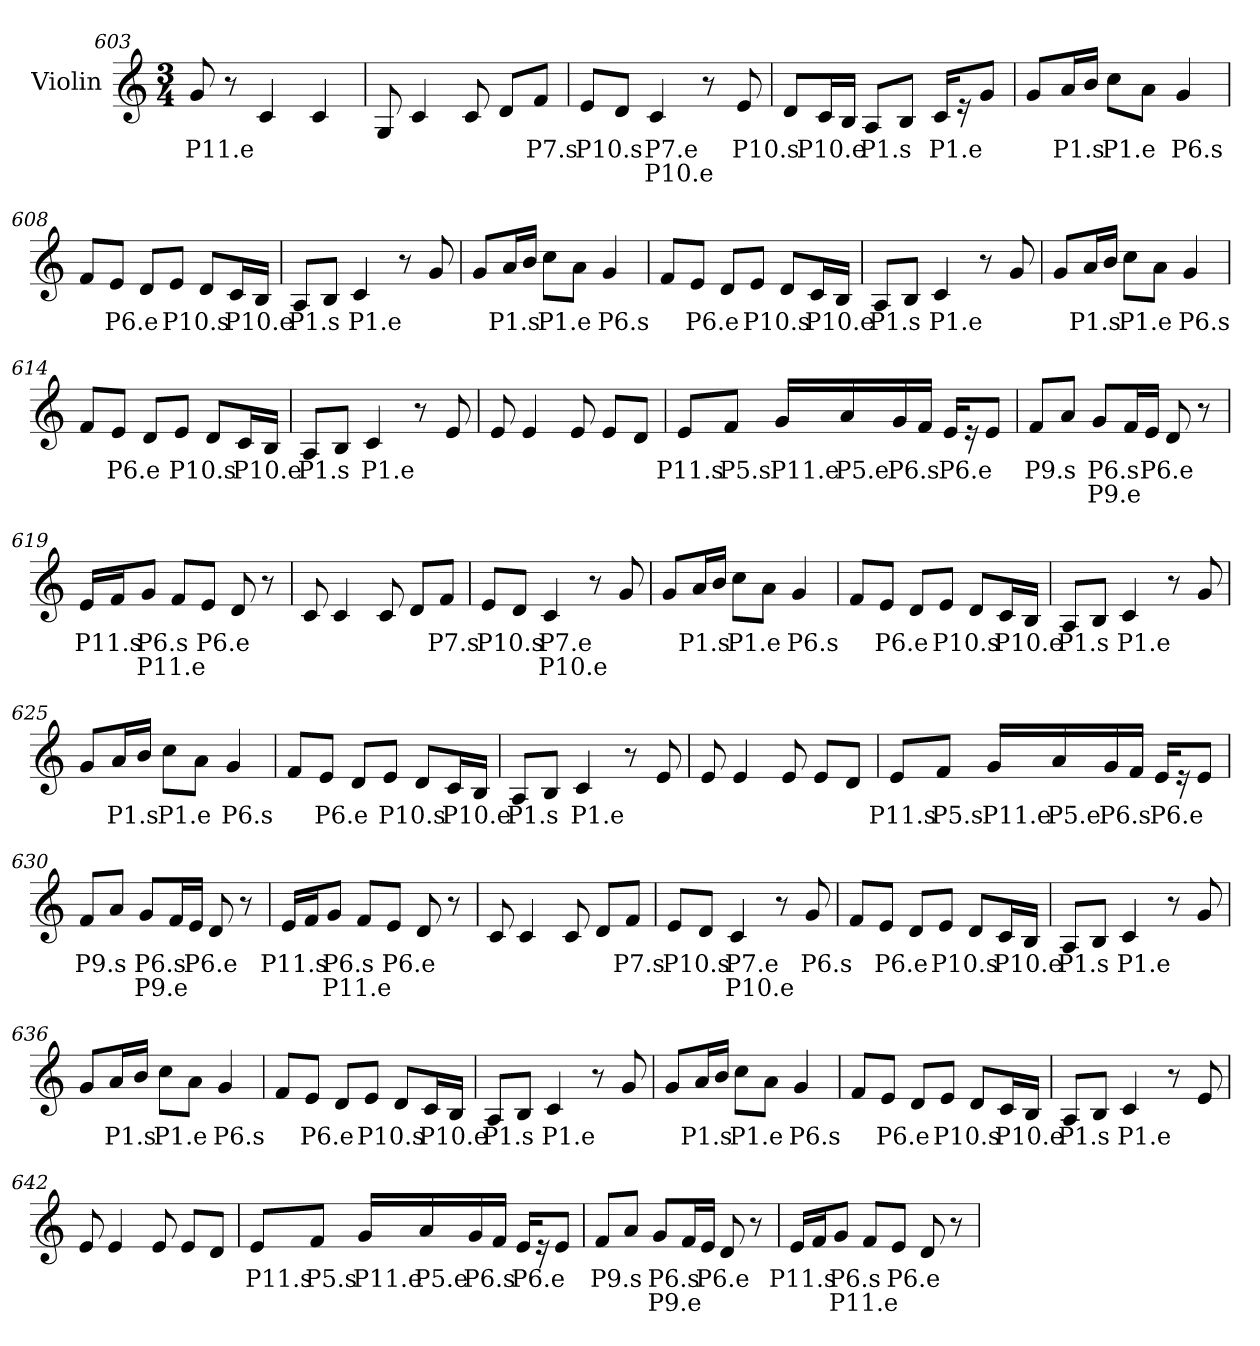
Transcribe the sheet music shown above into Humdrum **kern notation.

**kern	**text	**text
*part1	*part1	*part1
*staff1	*staff1	*staff1
*I"Violin	*	*
*clefG2	*	*
*k[]	*	*
*C:	*	*
*M3/4	*	*
=603	=603	=603
8gi/	P11.e	.
8r	.	.
4c/	.	.
4c/	.	.
!!LO:LB:g=z
=604	=604	=604
8G/	.	.
4c/	.	.
8c/	.	.
8d/L	.	.
8fi/J	P7.s	.
=605	=605	=605
8ei/L	P10.s	.
8di/J	.	.
4ci/	P7.e	P10.e
8r	.	.
8ei/	P10.s	.
=606	=606	=606
8di/L	.	.
16ci/L	P10.e	.
16B/JJ	.	.
8Ai/L	P1.s	.
8Bi/J	.	.
16ci/KL	P1.e	.
16r	.	.
8g/J	.	.
=607	=607	=607
8g/L	.	.
16ai/L	P1.s	.
16bi/JJ	.	.
8cci\L	P1.e	.
8a\J	.	.
4gi/	P6.s	.
=608	=608	=608
8fi/L	.	.
8ei/J	P6.e	.
8d/L	.	.
8ei/J	P10.s	.
8di/L	.	.
16ci/L	P10.e	.
16B/JJ	.	.
!!LO:LB:g=z
=609	=609	=609
8Ai/L	P1.s	.
8Bi/J	.	.
4ci/	P1.e	.
8r	.	.
8g/	.	.
=610	=610	=610
8g/L	.	.
16ai/L	P1.s	.
16bi/JJ	.	.
8cci\L	P1.e	.
8a\J	.	.
4gi/	P6.s	.
=611	=611	=611
8fi/L	.	.
8ei/J	P6.e	.
8d/L	.	.
8ei/J	P10.s	.
8di/L	.	.
16ci/L	P10.e	.
16B/JJ	.	.
=612	=612	=612
8Ai/L	P1.s	.
8Bi/J	.	.
4ci/	P1.e	.
8r	.	.
8g/	.	.
=613	=613	=613
8g/L	.	.
16ai/L	P1.s	.
16bi/JJ	.	.
8cci\L	P1.e	.
8a\J	.	.
4gi/	P6.s	.
=614	=614	=614
8fi/L	.	.
8ei/J	P6.e	.
8d/L	.	.
8ei/J	P10.s	.
8di/L	.	.
16ci/L	P10.e	.
16B/JJ	.	.
!!LO:PB:g=z
=615	=615	=615
8Ai/L	P1.s	.
8Bi/J	.	.
4ci/	P1.e	.
8r	.	.
8e/	.	.
=616	=616	=616
8e/	.	.
4e/	.	.
8e/	.	.
8e/L	.	.
8d/J	.	.
=617	=617	=617
8ei/L	P11.s	.
8fi/J	P5.s	.
16gi/LL	P11.e	.
16ai/	P5.e	.
16gi/	P6.s	.
16fi/JJ	.	.
16ei/KL	P6.e	.
16r	.	.
8e/J	.	.
=618	=618	=618
8fi/L	P9.s	.
8ai/J	.	.
8gi/L	P6.s	P9.e
16fi/L	.	.
16ei/JJ	P6.e	.
8d/	.	.
8r	.	.
=619	=619	=619
16ei/LL	P11.s	.
16fi/J	.	.
8gi/J	P6.s	P11.e
8fi/L	.	.
8ei/J	P6.e	.
8d/	.	.
8r	.	.
!!LO:LB:g=z
=620	=620	=620
8c/	.	.
4c/	.	.
8c/	.	.
8d/L	.	.
8fi/J	P7.s	.
=621	=621	=621
8ei/L	P10.s	.
8di/J	.	.
4ci/	P7.e	P10.e
8r	.	.
8g/	.	.
=622	=622	=622
8g/L	.	.
16ai/L	P1.s	.
16bi/JJ	.	.
8cci\L	P1.e	.
8a\J	.	.
4gi/	P6.s	.
=623	=623	=623
8fi/L	.	.
8ei/J	P6.e	.
8d/L	.	.
8ei/J	P10.s	.
8di/L	.	.
16ci/L	P10.e	.
16B/JJ	.	.
=624	=624	=624
8Ai/L	P1.s	.
8Bi/J	.	.
4ci/	P1.e	.
8r	.	.
8g/	.	.
=625	=625	=625
8g/L	.	.
16ai/L	P1.s	.
16bi/JJ	.	.
8cci\L	P1.e	.
8a\J	.	.
4gi/	P6.s	.
!!LO:LB:g=z
=626	=626	=626
8fi/L	.	.
8ei/J	P6.e	.
8d/L	.	.
8ei/J	P10.s	.
8di/L	.	.
16ci/L	P10.e	.
16B/JJ	.	.
=627	=627	=627
8Ai/L	P1.s	.
8Bi/J	.	.
4ci/	P1.e	.
8r	.	.
8e/	.	.
=628	=628	=628
8e/	.	.
4e/	.	.
8e/	.	.
8e/L	.	.
8d/J	.	.
=629	=629	=629
8ei/L	P11.s	.
8fi/J	P5.s	.
16gi/LL	P11.e	.
16ai/	P5.e	.
16gi/	P6.s	.
16fi/JJ	.	.
16ei/KL	P6.e	.
16r	.	.
8e/J	.	.
=630	=630	=630
8fi/L	P9.s	.
8ai/J	.	.
8gi/L	P6.s	P9.e
16fi/L	.	.
16ei/JJ	P6.e	.
8d/	.	.
8r	.	.
!!LO:LB:g=z
=631	=631	=631
16ei/LL	P11.s	.
16fi/J	.	.
8gi/J	P6.s	P11.e
8fi/L	.	.
8ei/J	P6.e	.
8d/	.	.
8r	.	.
=632	=632	=632
8c/	.	.
4c/	.	.
8c/	.	.
8d/L	.	.
8fi/J	P7.s	.
=633	=633	=633
8ei/L	P10.s	.
8di/J	.	.
4ci/	P7.e	P10.e
8r	.	.
8gi/	P6.s	.
=634	=634	=634
8fi/L	.	.
8ei/J	P6.e	.
8d/L	.	.
8ei/J	P10.s	.
8di/L	.	.
16ci/L	P10.e	.
16B/JJ	.	.
=635	=635	=635
8Ai/L	P1.s	.
8Bi/J	.	.
4ci/	P1.e	.
8r	.	.
8g/	.	.
=636	=636	=636
8g/L	.	.
16ai/L	P1.s	.
16bi/JJ	.	.
8cci\L	P1.e	.
8a\J	.	.
4gi/	P6.s	.
!!LO:LB:g=z
=637	=637	=637
8fi/L	.	.
8ei/J	P6.e	.
8d/L	.	.
8ei/J	P10.s	.
8di/L	.	.
16ci/L	P10.e	.
16B/JJ	.	.
=638	=638	=638
8Ai/L	P1.s	.
8Bi/J	.	.
4ci/	P1.e	.
8r	.	.
8g/	.	.
=639	=639	=639
8g/L	.	.
16ai/L	P1.s	.
16bi/JJ	.	.
8cci\L	P1.e	.
8a\J	.	.
4gi/	P6.s	.
=640	=640	=640
8fi/L	.	.
8ei/J	P6.e	.
8d/L	.	.
8ei/J	P10.s	.
8di/L	.	.
16ci/L	P10.e	.
16B/JJ	.	.
=641	=641	=641
8Ai/L	P1.s	.
8Bi/J	.	.
4ci/	P1.e	.
8r	.	.
8e/	.	.
=642	=642	=642
8e/	.	.
4e/	.	.
8e/	.	.
8e/L	.	.
8d/J	.	.
!!LO:LB:g=z
=643	=643	=643
8ei/L	P11.s	.
8fi/J	P5.s	.
16gi/LL	P11.e	.
16ai/	P5.e	.
16gi/	P6.s	.
16fi/JJ	.	.
16ei/KL	P6.e	.
16r	.	.
8e/J	.	.
=644	=644	=644
8fi/L	P9.s	.
8ai/J	.	.
8gi/L	P6.s	P9.e
16fi/L	.	.
16ei/JJ	P6.e	.
8d/	.	.
8r	.	.
=645	=645	=645
16ei/LL	P11.s	.
16fi/J	.	.
8gi/J	P6.s	P11.e
8fi/L	.	.
8ei/J	P6.e	.
8d/	.	.
8r	.	.
=	=	=
*-	*-	*-
